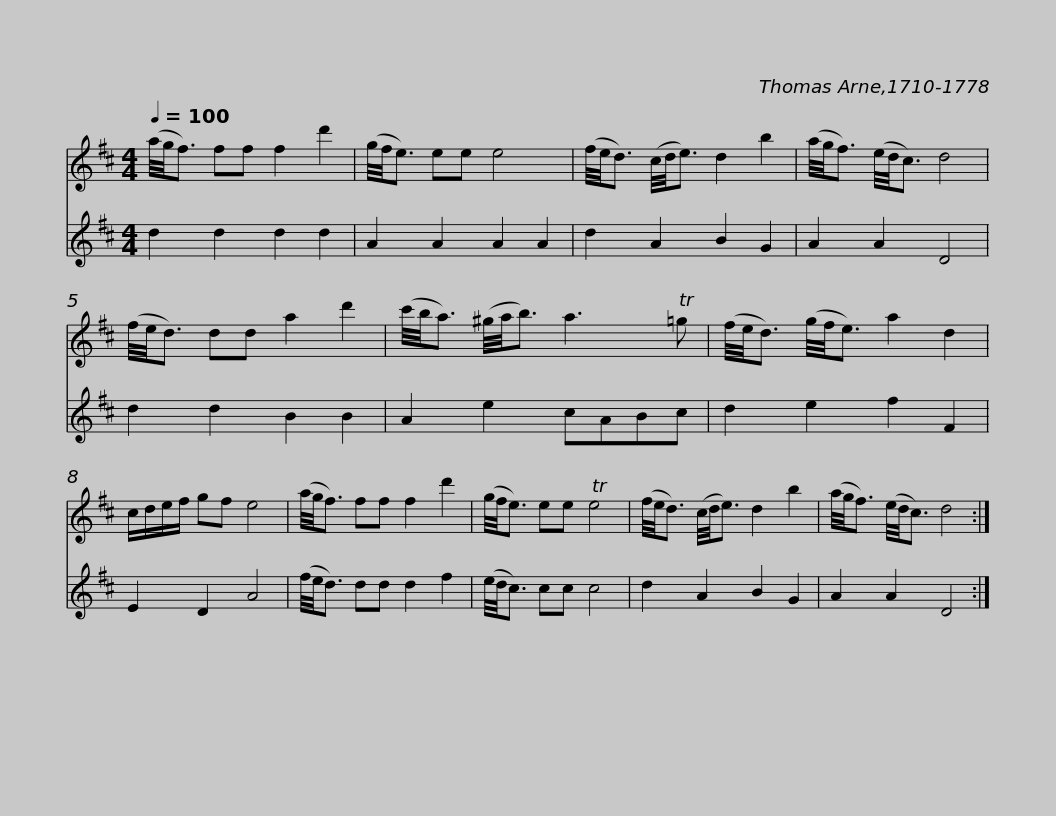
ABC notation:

X:1
%%score 1 2
L:1/8
Q:1/4=100
M:4/4
I:linebreak $
K:D
V:1 treble
V:2 treble
V:1
 (a/4g/4f3/2) ff f2 d'2 | (g/4f/4e3/2) ee e4 | (f/4e/4d3/2) (c/4d/4e3/2) d2 b2 | (a/4g/4f3/2) (e/4d/4c3/2) d4 | (f/4e/4d3/2) dd a2 d'2 |$ %5
 (c'/4b/4a3/2) (^g/4a/4b3/2) a3 T=g | (f/4e/4d3/2) (g/4f/4e3/2) a2 d2 | c/d/e/f/ gf e4 | (a/4g/4f3/2) ff f2 d'2 | (g/4f/4e3/2) ee Te4 |$ %10
 (f/4e/4d3/2) (c/4d/4e3/2) d2 b2 | (a/4g/4f3/2) (e/4d/4c3/2) d4 :| %12
V:2
 d2 d2 d2 d2 | A2 A2 A2 A2 | d2 A2 B2 G2 | A2 A2 D4 | d2 d2 B2 B2 |$ %5
 A2 e2 cABc | d2 e2 f2 F2 | E2 D2 A4 | (f/4e/4d3/2) dd d2 f2 | (e/4d/4c3/2) cc c4 |$ %10
 d2 A2 B2 G2 | A2 A2 D4 :| %12
